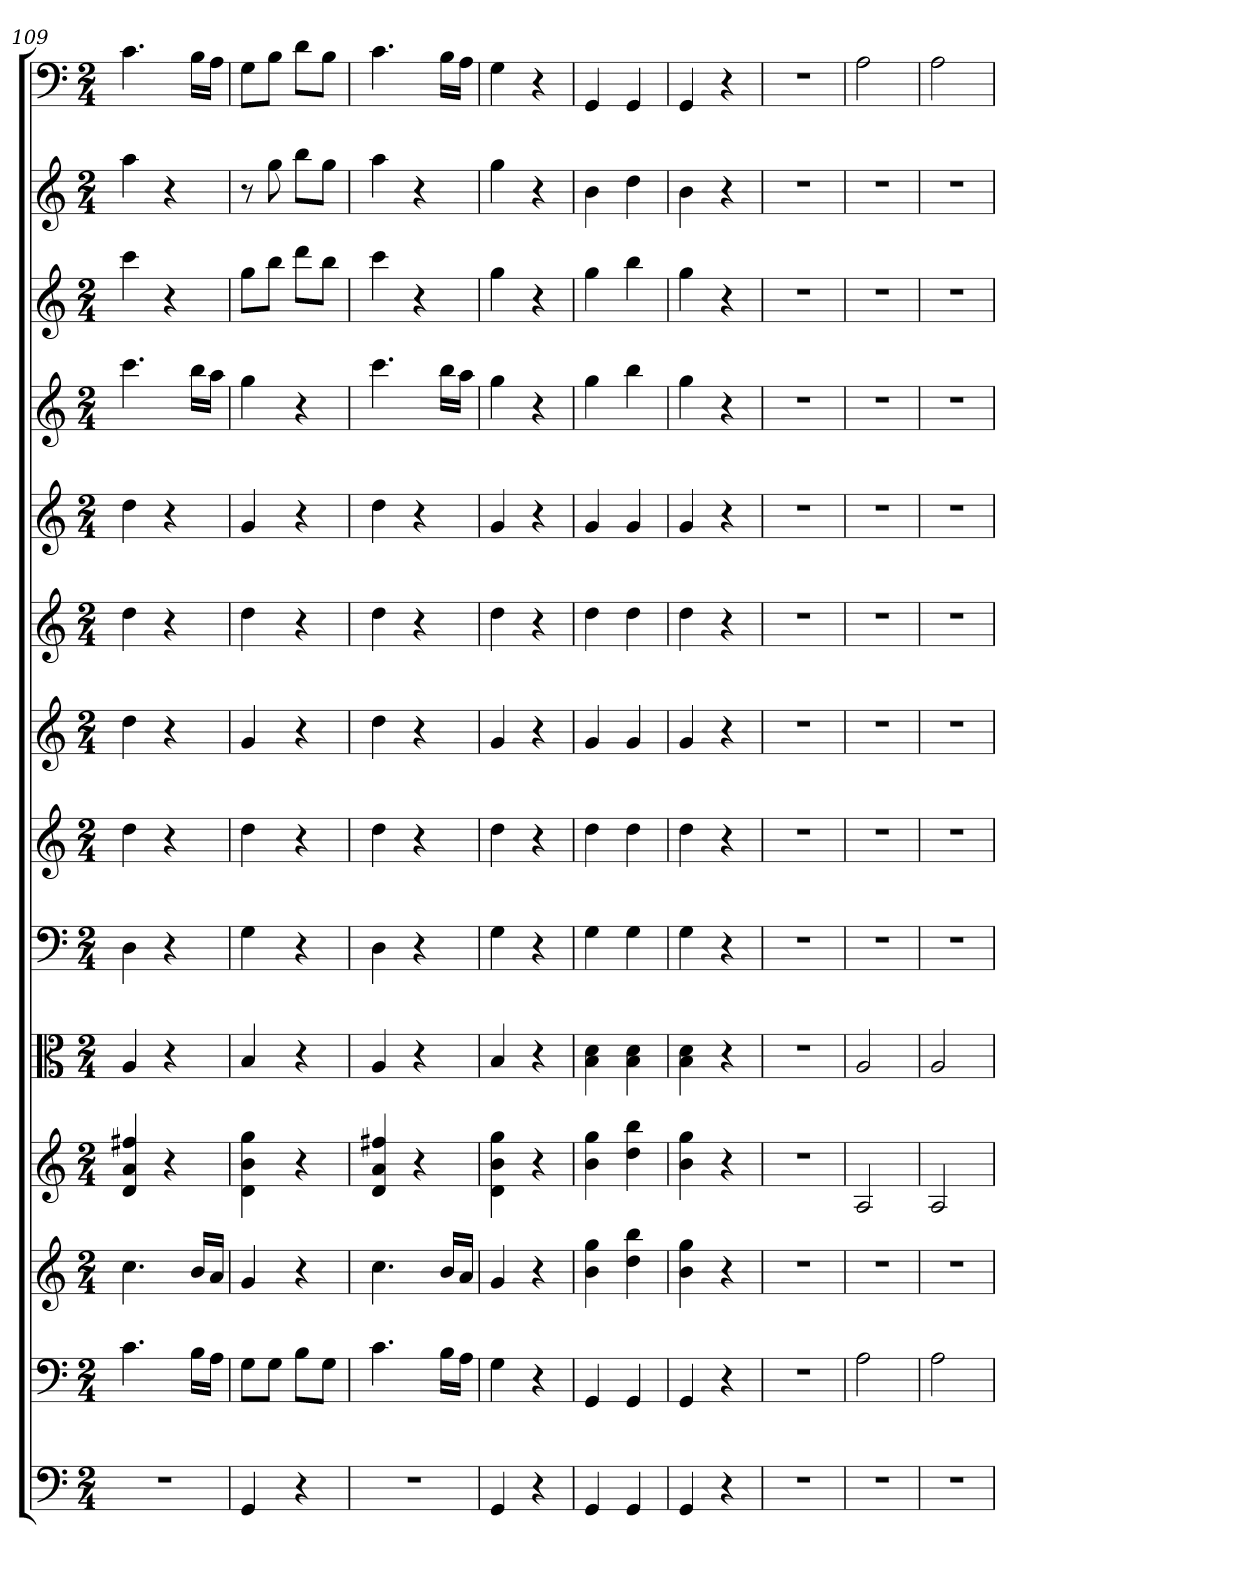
**kern	**kern	**kern	**kern	**kern	**kern	**kern	**kern	**kern	**kern	**kern	**kern	**kern	**kern
*part14	*part13	*part12	*part11	*part10	*part9	*part8	*part7	*part6	*part5	*part4	*part3	*part2	*part1
*staff14	*staff13	*staff12	*staff11	*staff10	*staff9	*staff8	*staff7	*staff6	*staff5	*staff4	*staff3	*staff2	*staff1
*clefF4	*clefF4	*	*	*clefC3	*clefF4	*	*	*	*	*	*	*	*clefF4
*k[]	*k[]	*k[]	*k[]	*k[]	*k[]	*k[]	*k[]	*k[]	*k[]	*k[]	*k[]	*k[]	*k[]
*C:	*C:	*C:	*C:	*C:	*C:	*C:	*C:	*C:	*C:	*C:	*C:	*C:	*C:
*M2/4	*M2/4	*M2/4	*M2/4	*M2/4	*M2/4	*M2/4	*M2/4	*M2/4	*M2/4	*M2/4	*M2/4	*M2/4	*M2/4
=109	=109	=109	=109	=109	=109	=109	=109	=109	=109	=109	=109	=109	=109
2r	4.c	4.cc	4d 4a 4ff#X	4A	4D	4dd	4dd	4dd	4dd	4.ccc	4ccc	4aa	4.c
.	.	.	4r	4r	4r	4r	4r	4r	4r	.	4r	4r	.
.	16B\LL	16bLL	.	.	.	.	.	.	.	16bbLL	.	.	16B\LL
.	16A\JJ	16aJJ	.	.	.	.	.	.	.	16aaJJ	.	.	16A\JJ
=110	=110	=110	=110	=110	=110	=110	=110	=110	=110	=110	=110	=110	=110
4GG	8G\L	4g	4d 4b 4gg	4B	4G	4dd	4g	4dd	4g	4gg	8ggL	8r	8G\L
.	8G\J	.	.	.	.	.	.	.	.	.	8bbJ	8gg	8B\J
4r	8B\L	4r	4r	4r	4r	4r	4r	4r	4r	4r	8dddL	8bbL	8d\L
.	8G\J	.	.	.	.	.	.	.	.	.	8bbJ	8ggJ	8B\J
=111	=111	=111	=111	=111	=111	=111	=111	=111	=111	=111	=111	=111	=111
2r	4.c	4.cc	4d 4a 4ff#X	4A	4D	4dd	4dd	4dd	4dd	4.ccc	4ccc	4aa	4.c
.	.	.	4r	4r	4r	4r	4r	4r	4r	.	4r	4r	.
.	16B\LL	16bLL	.	.	.	.	.	.	.	16bbLL	.	.	16B\LL
.	16A\JJ	16aJJ	.	.	.	.	.	.	.	16aaJJ	.	.	16A\JJ
=112	=112	=112	=112	=112	=112	=112	=112	=112	=112	=112	=112	=112	=112
4GG	4G	4g	4d 4b 4gg	4B	4G	4dd	4g	4dd	4g	4gg	4gg	4gg	4G
4r	4r	4r	4r	4r	4r	4r	4r	4r	4r	4r	4r	4r	4r
=113	=113	=113	=113	=113	=113	=113	=113	=113	=113	=113	=113	=113	=113
4GG	4GG	4b 4gg	4b 4gg	4B 4d	4G	4dd	4g	4dd	4g	4gg	4gg	4b	4GG
4GG	4GG	4dd 4bb	4dd 4bb	4B 4d	4G	4dd	4g	4dd	4g	4bb	4bb	4dd	4GG
=114	=114	=114	=114	=114	=114	=114	=114	=114	=114	=114	=114	=114	=114
4GG	4GG	4b 4gg	4b 4gg	4B 4d	4G	4dd	4g	4dd	4g	4gg	4gg	4b	4GG
4r	4r	4r	4r	4r	4r	4r	4r	4r	4r	4r	4r	4r	4r
=115	=115	=115	=115	=115	=115	=115	=115	=115	=115	=115	=115	=115	=115
2r	2r	2r	2r	2r	2r	2r	2r	2r	2r	2r	2r	2r	2r
=116	=116	=116	=116	=116	=116	=116	=116	=116	=116	=116	=116	=116	=116
2r	2A	2r	2A	2A	2r	2r	2r	2r	2r	2r	2r	2r	2A
=117	=117	=117	=117	=117	=117	=117	=117	=117	=117	=117	=117	=117	=117
2r	2A	2r	2A	2A	2r	2r	2r	2r	2r	2r	2r	2r	2A
=	=	=	=	=	=	=	=	=	=	=	=	=	=
*-	*-	*-	*-	*-	*-	*-	*-	*-	*-	*-	*-	*-	*-
